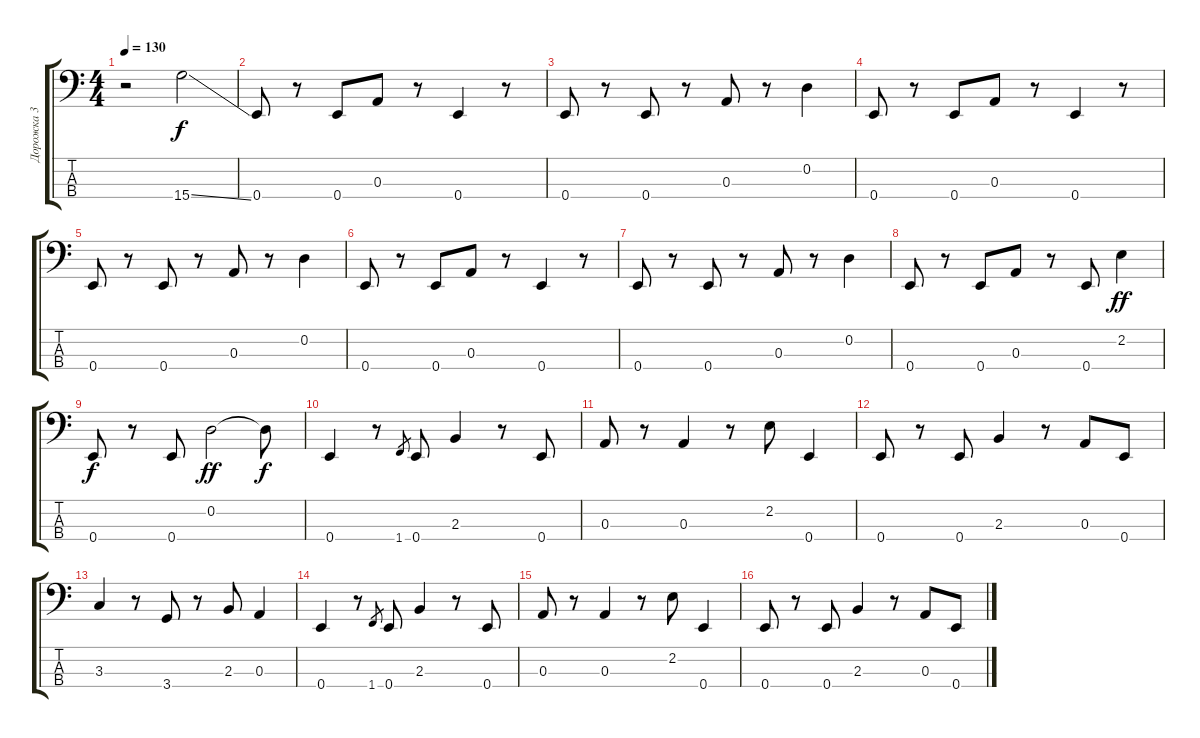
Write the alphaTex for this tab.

\track ("Дорожка 3" "Дорожка 3") {instrument electricbasspick}
\staff {score tabs}
\tuning (G2 D2 A1 E1) {hide}
\ts (4 4)
\tempo 130
\clef f4
\ks c
r.2{dy f instrument electricbasspick} 15.4{ss}.2 |
0.4.8 r.8 0.4.8 0.3.8 r.8 0.4.4 r.8 |
0.4.8 r.8 0.4.8 r.8 0.3.8 r.8 0.2.4 |
0.4.8 r.8 0.4.8 0.3.8 r.8 0.4.4 r.8 |
0.4.8 r.8 0.4.8 r.8 0.3.8 r.8 0.2.4 |
0.4.8 r.8 0.4.8 0.3.8 r.8 0.4.4 r.8 |
0.4.8 r.8 0.4.8 r.8 0.3.8 r.8 0.2.4 |
0.4.8 r.8 0.4.8 0.3.8 r.8 0.4.8 2.2.4{dy ff} |
0.4.8{dy f} r.8 0.4.8 0.2.2{dy ff} 0.2{t}.8{dy f} |
0.4.4 r.8 1.4.8{gr} 0.4.8 2.3.4 r.8 0.4.8 |
0.3.8 r.8 0.3.4 r.8 2.2.8 0.4.4 |
0.4.8 r.8 0.4.8 2.3.4 r.8 0.3.8 0.4.8 |
3.3.4 r.8 3.4.8 r.8 2.3.8 0.3.4 |
0.4.4 r.8 1.4.8{gr} 0.4.8 2.3.4 r.8 0.4.8 |
0.3.8 r.8 0.3.4 r.8 2.2.8 0.4.4 |
0.4.8 r.8 0.4.8 2.3.4 r.8 0.3.8 0.4.8
